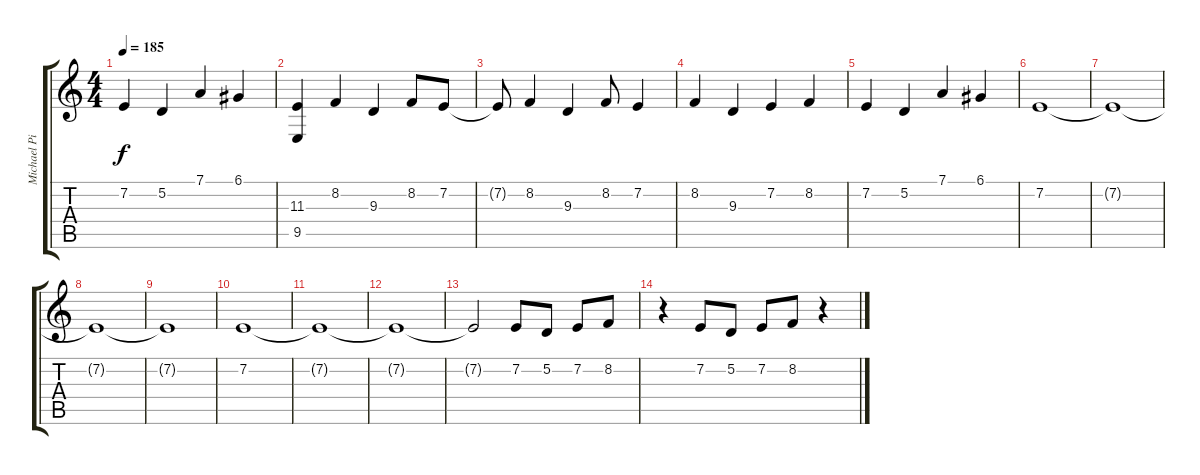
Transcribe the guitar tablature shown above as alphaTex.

\track ("Michael Pinnella " "Michael Pi") {instrument stringensemble1}
\staff {score tabs}
\tuning (D4 A3 F3 C3 G2 D2) {hide}
\ts (4 4)
\tempo 185
\clef g2
\ks c
7.2.4{dy f} 5.2.4 7.1.4 6.1.4 |
(11.3 9.5).4 8.2.4 9.3.4 8.2.8 7.2.8 |
7.2{t}.8 8.2.4 9.3.4 8.2.8 7.2.4 |
8.2.4 9.3.4 7.2.4 8.2.4 |
7.2.4 5.2.4 7.1.4 6.1.4 |
7.2.1 |
7.2{t}.1 |
7.2{t}.1 |
7.2{t}.1 |
7.2.1 |
7.2{t}.1 |
7.2{t}.1 |
7.2{t}.2 7.2.8 5.2.8 7.2.8 8.2.8 |
r.4 7.2.8 5.2.8 7.2.8 8.2.8 r.4
